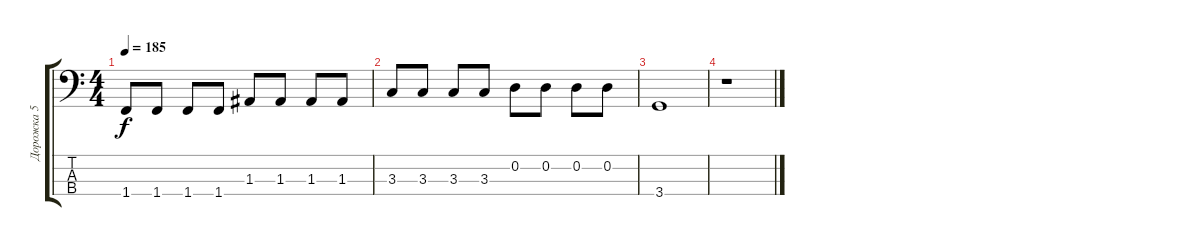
\track ("Дорожка 5" "Дорожка 5") {instrument electricbassfinger}
\staff {score tabs}
\tuning (G2 D2 A1 E1) {hide}
\ts (4 4)
\tempo 185
\clef f4
\ks c
1.4.8{dy f} 1.4.8 1.4.8 1.4.8 1.3.8 1.3.8 1.3.8 1.3.8 |
3.3.8 3.3.8 3.3.8 3.3.8 0.2.8 0.2.8 0.2.8 0.2.8 |
3.4.1 |
r.1
